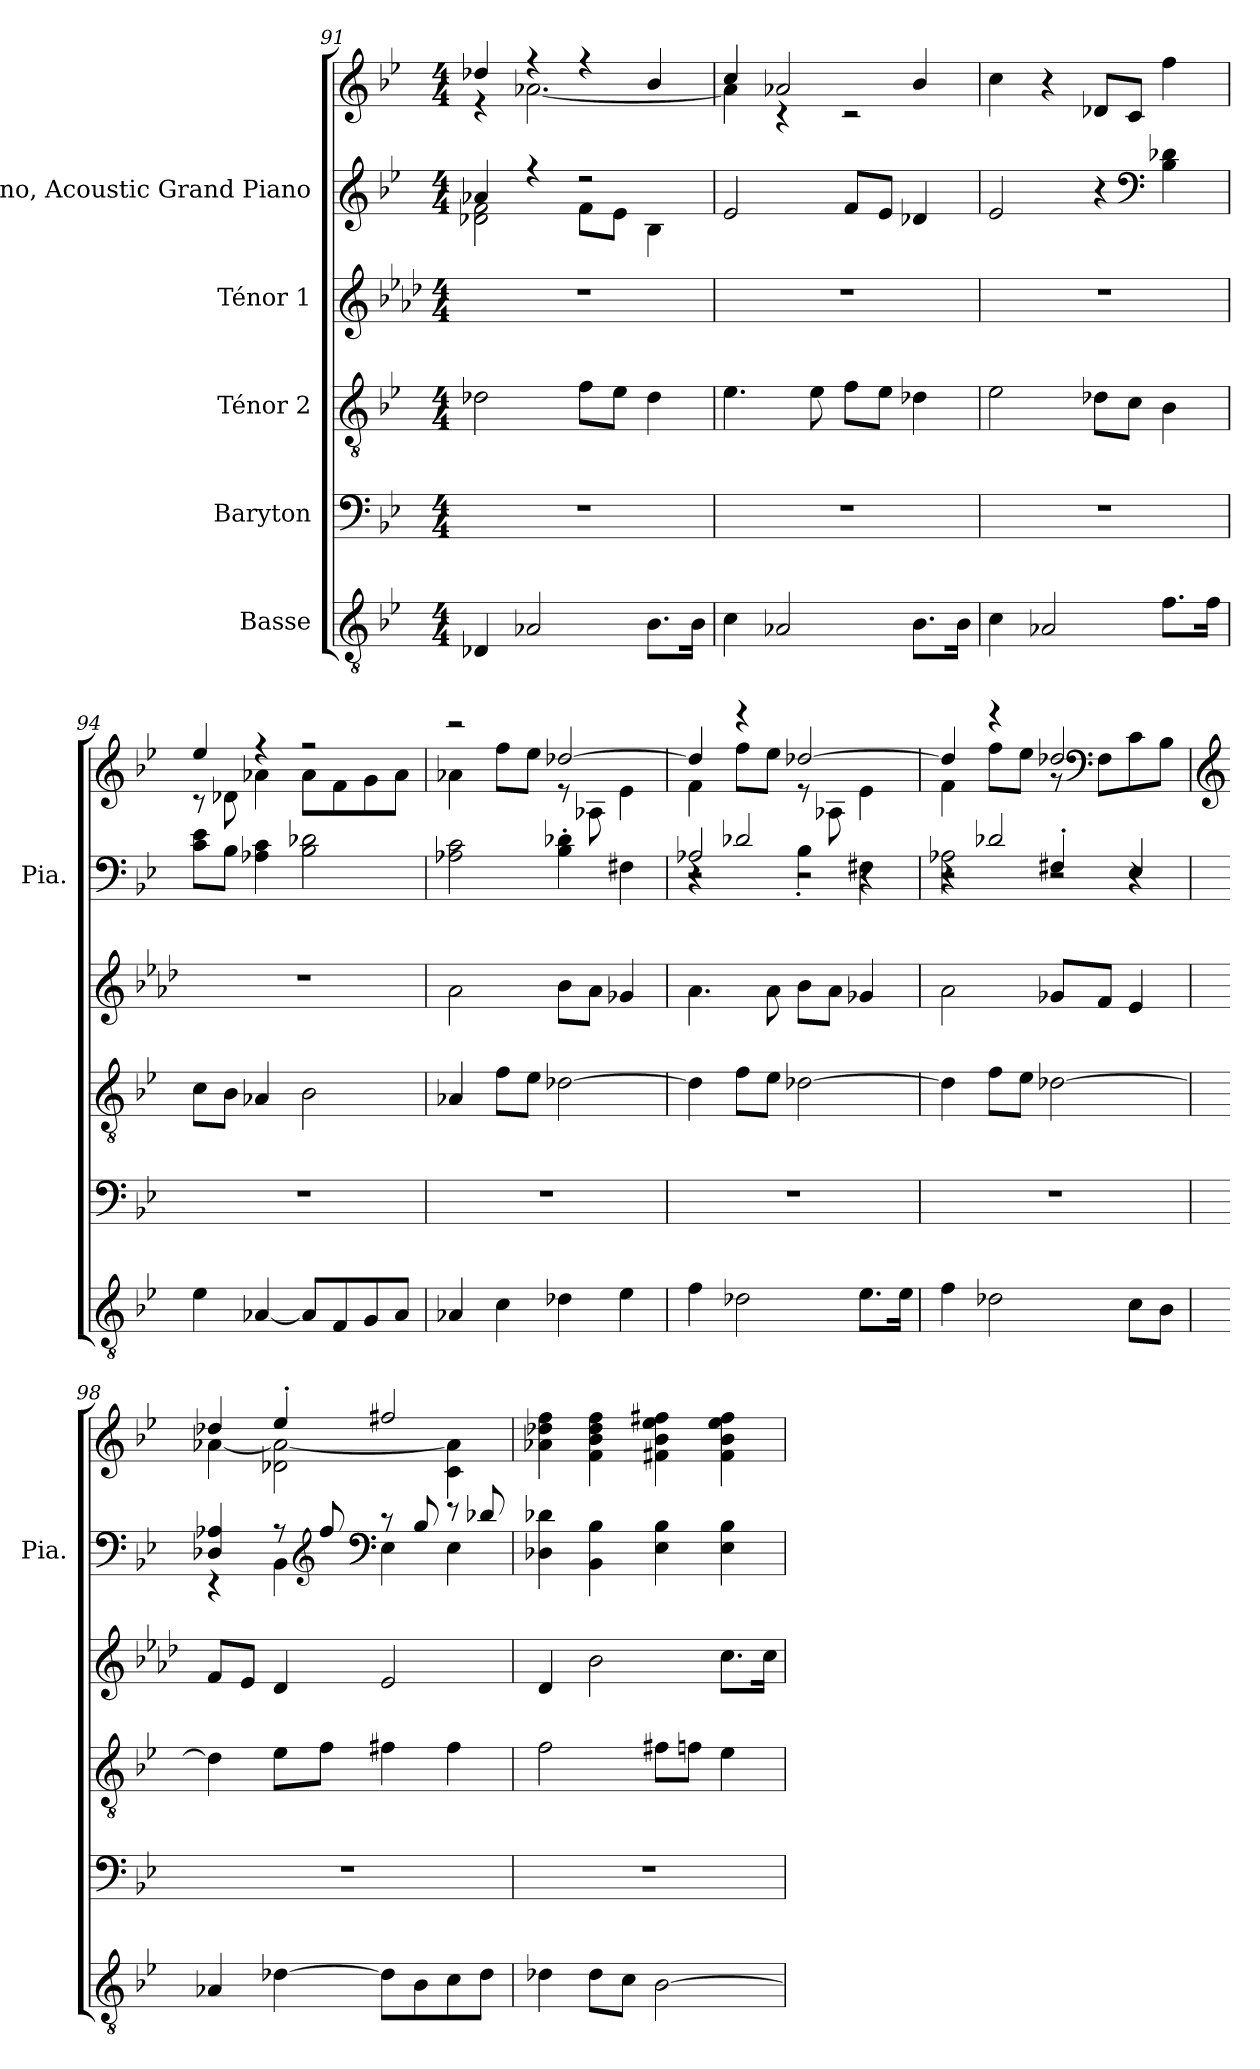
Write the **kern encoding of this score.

**kern	**kern	**kern	**kern	**kern	**kern
*part5	*part4	*part3	*part2	*part1	*part1
*staff6	*staff5	*staff4	*staff3	*staff2	*staff1
*I"Basse	*I"Baryton	*I"Ténor 2	*I"Ténor 1	*I"Piano, Acoustic Grand Piano	*
*	*	*	*	*I'Pia.	*
*clefGv2	*clefF4	*clefGv2	*clefG2	*clefG2	*clefG2
*	*	*	*ITrd8c14	*	*
*k[b-e-]	*k[b-e-]	*k[b-e-]	*k[b-e-a-d-]	*k[b-e-]	*k[b-e-]
*M4/4	*M4/4	*M4/4	*M4/4	*M4/4	*M4/4
=91	=91	=91	=91	=91	=91
*	*	*	*	*^	*^
4D-X/	1r	2d-X\	1r	4a-X/	2d-X\ 2f\	4dd-X/	4r
2A-X/	.	.	.	4r	.	4r	[2.a-X\
.	.	8f\L	.	2r	8f\L	4r	.
.	.	8e-\J	.	.	8e-\J	.	.
8.B-\L	.	4d-\	.	.	4B-\	4b-/	.
16B-\Jk	.	.	.	.	.	.	.
*	*	*	*	*v	*v	*	*
!!LO:LB:g=z	!!
=92	=92	=92	=92	=92	=92	=92
4c\	1r	4.e-\	1r	2e-/	4cc/	4a-\]
2A-X/	.	.	.	.	2a-X/	4r
.	.	8e-\	.	.	.	.
.	.	8f\L	.	8f/L	.	2r
.	.	8e-\J	.	8e-/J	.	.
8.B-\L	.	4d-X\	.	4d-X/	4b-/	.
16B-\Jk	.	.	.	.	.	.
*	*	*	*	*	*v	*v
=93	=93	=93	=93	=93	=93
4c\	1r	2e-\	1r	2e-/	4cc\
2A-X/	.	.	.	.	4r
.	.	8d-X\L	.	4r	8d-X/L
.	.	8c\J	.	.	8c/J
*	*	*	*	*clefF4	*
8.f\L	.	4B-\	.	4B-\ 4d-X\	4ff\
16f\Jk	.	.	.	.	.
=94	=94	=94	=94	=94	=94
*	*	*	*	*	*^
4e-\	1r	8c\L	1r	8c\ 8e-\L	4ee-/	8r
.	.	8B-\J	.	8B-\J	.	8d-X\
[4A-X/	.	4A-X/	.	4A-X\ 4c\	4r	4a-X\
8A-/L]	.	2B-\	.	2B-\ 2d-X\	2r	8a-\L
8F/	.	.	.	.	.	8f\
8G/	.	.	.	.	.	8g\
8A-/J	.	.	.	.	.	8a-\J
=95	=95	=95	=95	=95	=95	=95
4A-X/	1r	4A-X/	2A-\	2A-X\ 2c\	2r	4a-X\
4c\	.	8f\L	.	.	.	8ff\L
.	.	8e-\J	.	.	.	8ee-\J
4d-X\	.	[2d-X\	8B-\L	4B-\' 4d-X\'	[2dd-X/	8r
.	.	.	8A-\J	.	.	8A-X\
4e-\	.	.	4G-X/	4F#X\	.	4e-\
!!LO:PB:g=z	!!
=96	=96	=96	=96	=96	=96	=96
*	*	*	*	*^	*	*
*	*	*	*	*	*^	*	*
4f\	1r	4d-\]	4.A-\	4r	2r	2A-X/	4dd-/]	4f\
2d-X\	.	8f\L	.	2d-X/	.	.	4r	8ff\L
.	.	8e-\J	8A-\	.	.	.	.	8ee-\J
.	.	[2d-X\	8B-\L	.	4B-'\	2r	[2dd-X/	8r
.	.	.	8A-\J	.	.	.	.	8A-X\
8.e-\L	.	.	4G-X/	4r	4F#X\	.	.	4e-\
16e-\Jk	.	.	.	.	.	.	.	.
=97	=97	=97	=97	=97	=97	=97	=97	=97
4f\	1r	4d-\]	2A-\	4r	2A-X\	2r	4dd-/]	4f\
2d-X\	.	8f\L	.	2d-X/	.	.	4r	8ff\L
.	.	8e-\J	.	.	.	.	.	8ee-\J
.	.	[2d-X\	8G-X/L	.	2r	4F#X'/	2dd-X/	8r
*	*	*	*	*	*	*	*clefF4	*
.	.	.	8F/J	.	.	.	.	8F\L
8c\L	.	.	4E-/	4r	.	4E-/	.	8c\
8B-\J	.	.	.	.	.	.	.	8B-\J
*	*	*	*	*v	*v	*v	*	*
=98	=98	=98	=98	=98	=98	=98
*	*	*	*	*	*clefG2	*
*	*	*	*	*^	*	*
4A-X/	1r	4d-\]	8F/L	4D-X/ 4A-X/	4r	4dd-X/	[4a-X\
.	.	.	8E-/J	.	.	.	.
[4d-X\	.	8e-\L	4D-/	8r	4BB-\	4ee-'/	2d-X\ 2a-\_
*	*	*	*	*clefG2	*	*	*
.	.	8f\J	.	8ff/	.	.	.
*	*	*	*	*clefF4	*	*	*
8d-\L]	.	4f#X\	2E-/	8r	4E-\	2ff#X/	.
8B-\	.	.	.	8B-/	.	.	.
8c\	.	4f#\	.	8r	4E-\	.	4c\ 4a-\]
8d-\J	.	.	.	8d-X/	.	.	.
*	*	*	*	*v	*v	*	*
*	*	*	*	*	*v	*v
!!LO:LB:g=z
=99	=99	=99	=99	=99	=99
4d-X\	1r	2f\	4D-/	4D-X\ 4d-X\	4a-X\ 4dd-X\ 4ff\
8d-\L	.	.	2B-\	4BB-\ 4B-\	4f\ 4b-\ 4dd-\ 4ff\
8c\J	.	.	.	.	.
[2B-\	.	8f#X\L	.	4E-\ 4B-\	4f#X\ 4b-\ 4ee-\ 4ff#X\
.	.	8fn\J	.	.	.
.	.	4e-\	8.c\L	4E-\ 4B-\	4f#\ 4b-\ 4ee-\ 4ff#\
.	.	.	16c\Jk	.	.
=	=	=	=	=	=
*-	*-	*-	*-	*-	*-
